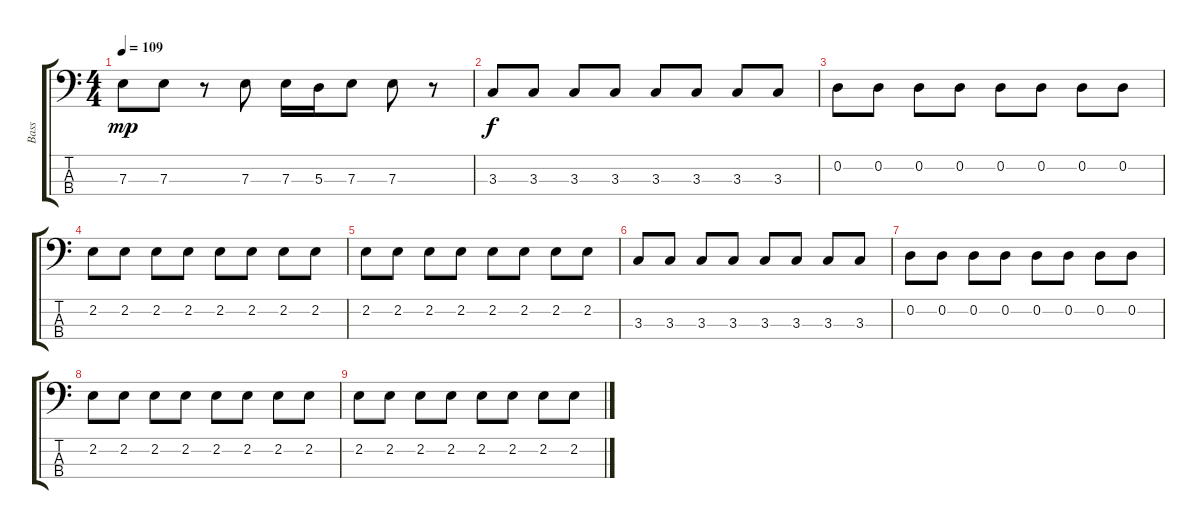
\track ("Bass" "Bass") {instrument electricbassfinger}
\staff {score tabs}
\tuning (G2 D2 A1 E1) {hide}
\ts (4 4)
\tempo 109
\clef f4
\ks c
7.3.8{dy mp} 7.3.8 r.8 7.3.8 7.3.16 5.3.16 7.3.8 7.3.8 r.8 |
3.3.8{dy f} 3.3.8 3.3.8 3.3.8 3.3.8 3.3.8 3.3.8 3.3.8 |
0.2.8 0.2.8 0.2.8 0.2.8 0.2.8 0.2.8 0.2.8 0.2.8 |
2.2.8 2.2.8 2.2.8 2.2.8 2.2.8 2.2.8 2.2.8 2.2.8 |
2.2.8 2.2.8 2.2.8 2.2.8 2.2.8 2.2.8 2.2.8 2.2.8 |
3.3.8{volume 0} 3.3.8 3.3.8 3.3.8 3.3.8 3.3.8 3.3.8 3.3.8 |
0.2.8 0.2.8 0.2.8 0.2.8 0.2.8 0.2.8 0.2.8 0.2.8 |
2.2.8 2.2.8 2.2.8 2.2.8 2.2.8 2.2.8 2.2.8 2.2.8 |
2.2.8 2.2.8 2.2.8 2.2.8 2.2.8 2.2.8 2.2.8 2.2.8
